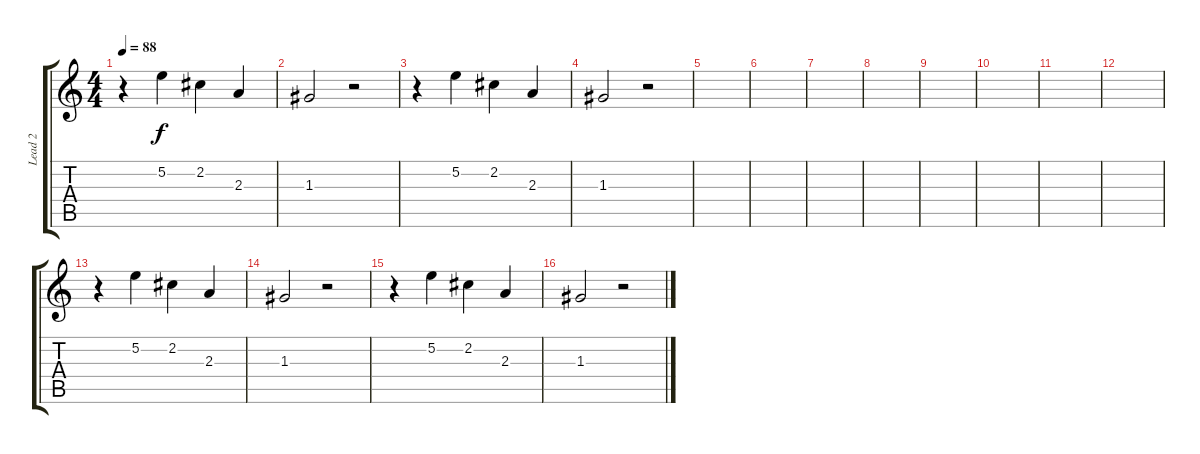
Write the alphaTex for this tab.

\track ("Lead 2" "Lead 2") {instrument overdrivenguitar}
\staff {score tabs}
\tuning (E4 B3 G3 D3 A2 E2) {hide}
\ts (4 4)
\tempo 88
\clef g2
\ks c
r.4{dy f} 5.2.4 2.2.4 2.3.4 |
1.3.2 r.2 |
r.4 5.2.4 2.2.4 2.3.4 |
1.3.2 r.2 |
|
|
|
|
|
|
|
|
r.4 5.2.4 2.2.4 2.3.4 |
1.3.2 r.2 |
r.4 5.2.4 2.2.4 2.3.4 |
1.3.2 r.2
